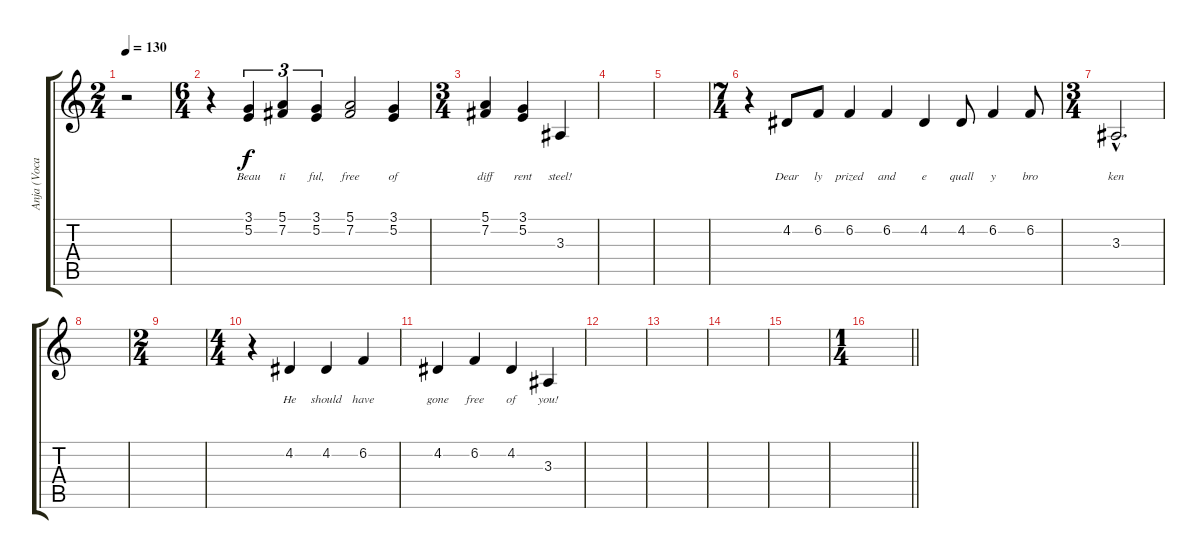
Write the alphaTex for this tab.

\track ("Anja (Vocals)" "Anja (Voca") {instrument vibraphone}
\staff {score tabs}
\tuning (E4 B3 G3 D3 A2 E2) {hide}
\ts (2 4)
\tempo 130
\clef g2
\ks c
r.2{dy f} |
\ts (6 4)
r.4 (3.1 5.2).4{tu (3 2) lyrics (0 "Beau") lyrics (1 "") lyrics (2 "") lyrics (3 "") lyrics (4 "")} (5.1 7.2).4{tu (3 2) lyrics (0 "ti") lyrics (1 "") lyrics (2 "") lyrics (3 "") lyrics (4 "")} (3.1 5.2).4{tu (3 2) lyrics (0 "ful,") lyrics (1 "") lyrics (2 "") lyrics (3 "") lyrics (4 "")} (5.1 7.2).2{lyrics (0 "free") lyrics (1 "") lyrics (2 "") lyrics (3 "") lyrics (4 "")} (3.1 5.2).4{lyrics (0 "of") lyrics (1 "") lyrics (2 "") lyrics (3 "") lyrics (4 "")} |
\ts (3 4)
(5.1 7.2).4{lyrics (0 "diff") lyrics (1 "") lyrics (2 "") lyrics (3 "") lyrics (4 "")} (3.1 5.2).4{lyrics (0 "rent") lyrics (1 "") lyrics (2 "") lyrics (3 "") lyrics (4 "")} 3.3.4{lyrics (0 "steel!") lyrics (1 "") lyrics (2 "") lyrics (3 "") lyrics (4 "")} |
|
|
\ts (7 4)
r.4 4.2.8{lyrics (0 "Dear") lyrics (1 "") lyrics (2 "") lyrics (3 "") lyrics (4 "")} 6.2.8{lyrics (0 "ly") lyrics (1 "") lyrics (2 "") lyrics (3 "") lyrics (4 "")} 6.2.4{lyrics (0 "prized") lyrics (1 "") lyrics (2 "") lyrics (3 "") lyrics (4 "")} 6.2.4{lyrics (0 "and") lyrics (1 "") lyrics (2 "") lyrics (3 "") lyrics (4 "")} 4.2.4{lyrics (0 "e") lyrics (1 "") lyrics (2 "") lyrics (3 "") lyrics (4 "")} 4.2.8{lyrics (0 "quall") lyrics (1 "") lyrics (2 "") lyrics (3 "") lyrics (4 "")} 6.2.4{lyrics (0 "y") lyrics (1 "") lyrics (2 "") lyrics (3 "") lyrics (4 "")} 6.2.8{lyrics (0 "bro") lyrics (1 "") lyrics (2 "") lyrics (3 "") lyrics (4 "")} |
\ts (3 4)
3.3{hac}.2{d lyrics (0 "ken") lyrics (1 "") lyrics (2 "") lyrics (3 "") lyrics (4 "")} |
|
\ts (2 4)
|
\ts (4 4)
r.4 4.2.4{lyrics (0 "He") lyrics (1 "") lyrics (2 "") lyrics (3 "") lyrics (4 "")} 4.2.4{lyrics (0 "should") lyrics (1 "") lyrics (2 "") lyrics (3 "") lyrics (4 "")} 6.2.4{lyrics (0 "have") lyrics (1 "") lyrics (2 "") lyrics (3 "") lyrics (4 "")} |
4.2.4{lyrics (0 "gone") lyrics (1 "") lyrics (2 "") lyrics (3 "") lyrics (4 "")} 6.2.4{lyrics (0 "free") lyrics (1 "") lyrics (2 "") lyrics (3 "") lyrics (4 "")} 4.2.4{lyrics (0 "of") lyrics (1 "") lyrics (2 "") lyrics (3 "") lyrics (4 "")} 3.3.4{lyrics (0 "you!") lyrics (1 "") lyrics (2 "") lyrics (3 "") lyrics (4 "")} |
|
|
|
|
\ts (1 4)
\barLineRight lightlight
